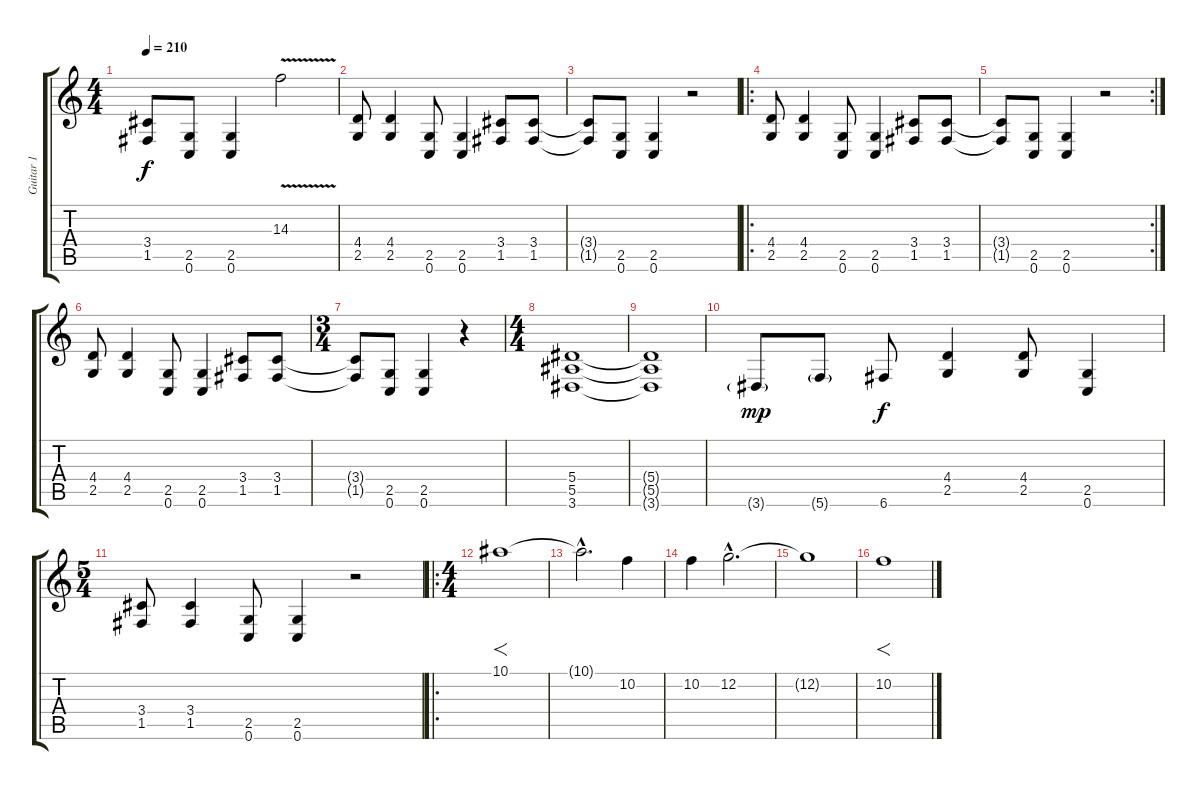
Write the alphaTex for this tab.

\track ("Guitar 1" "Guitar 1") {instrument distortionguitar}
\staff {score tabs}
\tuning (C4 G3 Eb3 Bb2 F2 C2) {hide}
\ts (4 4)
\tempo 210
\clef g2
\ks c
(3.4{t} 1.5{t}).8{dy f} (2.5 0.6).8 (2.5 0.6).4 14.3{v}.2 |
(4.4 2.5).8 (4.4 2.5).4 (2.5 0.6).8 (2.5 0.6).4 (3.4 1.5).8 (3.4 1.5).8 |
(3.4{t} 1.5{t}).8 (2.5 0.6).8 (2.5 0.6).4 r.2 |
\ro
(4.4 2.5).8 (4.4 2.5).4 (2.5 0.6).8 (2.5 0.6).4 (3.4 1.5).8 (3.4 1.5).8 |
\rc 2
(3.4{t} 1.5{t}).8 (2.5 0.6).8 (2.5 0.6).4 r.2 |
(4.4 2.5).8 (4.4 2.5).4 (2.5 0.6).8 (2.5 0.6).4 (3.4 1.5).8 (3.4 1.5).8 |
\ts (3 4)
(3.4{t} 1.5{t}).8 (2.5 0.6).8 (2.5 0.6).4 r.4 |
\ts (4 4)
(5.4 5.5 3.6).1 |
(5.4{t} 5.5{t} 3.6{t}).1 |
3.6{g}.8{dy mp} 5.6{g}.8 6.6.8{dy f} (4.4 2.5).4 (4.4 2.5).8 (2.5 0.6).4 |
\ts (5 4)
(3.4 1.5).8 (3.4 1.5).4 (2.5 0.6).8 (2.5 0.6).4 r.2 |
\ro
\ts (4 4)
10.1.1{f} |
10.1{hac t}.2{d} 10.2.4 |
10.2.4 12.2{hac}.2{d} |
12.2{t}.1 |
10.2.1{f}
